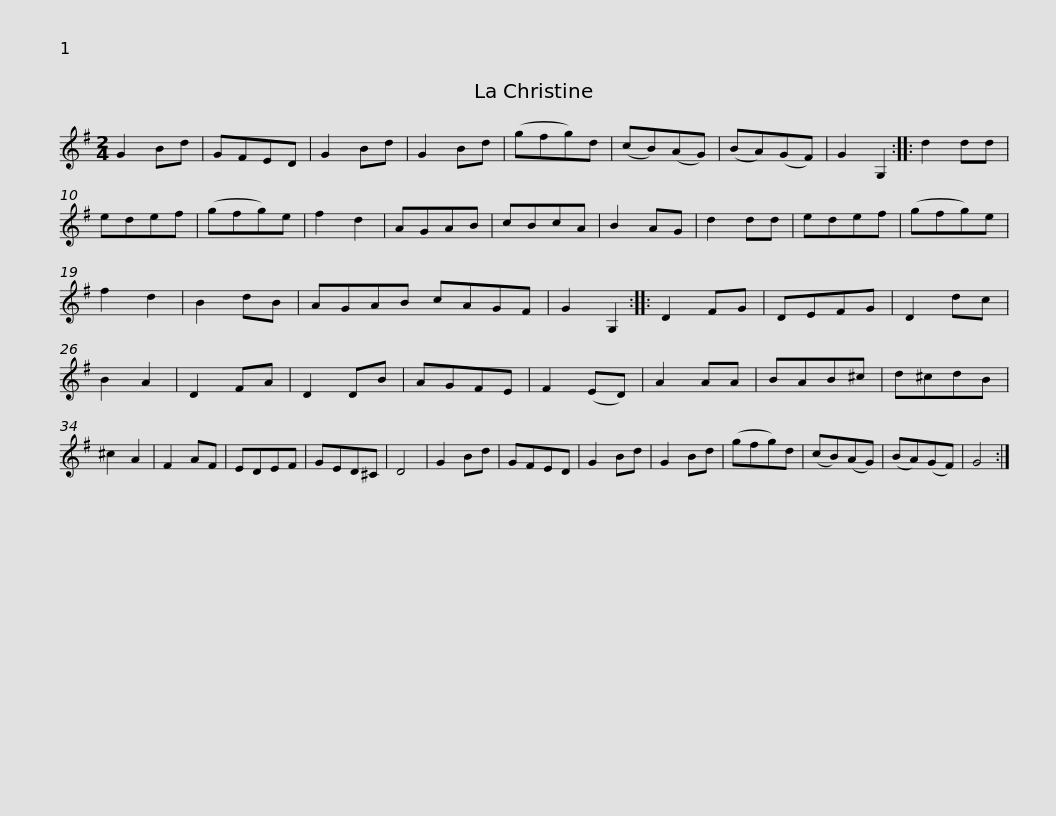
X:1
L:1/8
M:2/4
I:linebreak $
K:G
V:1 treble
V:1
 G2 Bd | GFED | G2 Bd | G2 Bd | (gfg)d | %5
 (cB)(AG) | (BA)(GF) | G2 G,2 :: d2 dd | edef | %10
 (gfg)e | f2 d2 |$ AGAB | cBcA | B2 AG | %15
 d2 dd | edef | (gfg)e | f2 d2 | B2 dB | %20
 AGAB cAGF | G2 G,2 :: D2 FG |$ DEFG | D2 dc | %25
 B2 A2 | D2 FA | D2 DB | AGFE | F2 (ED) | %30
 A2 AA | BAB^c | d^cdB | ^c2 A2 | F2 AF |$ %35
 EDEF | GED^C | D4 | G2 Bd | GFED | %40
 G2 Bd | G2 Bd | (gfg)d | (cB)(AG) | (BA)(GF) | %45
 G4 :| %46
